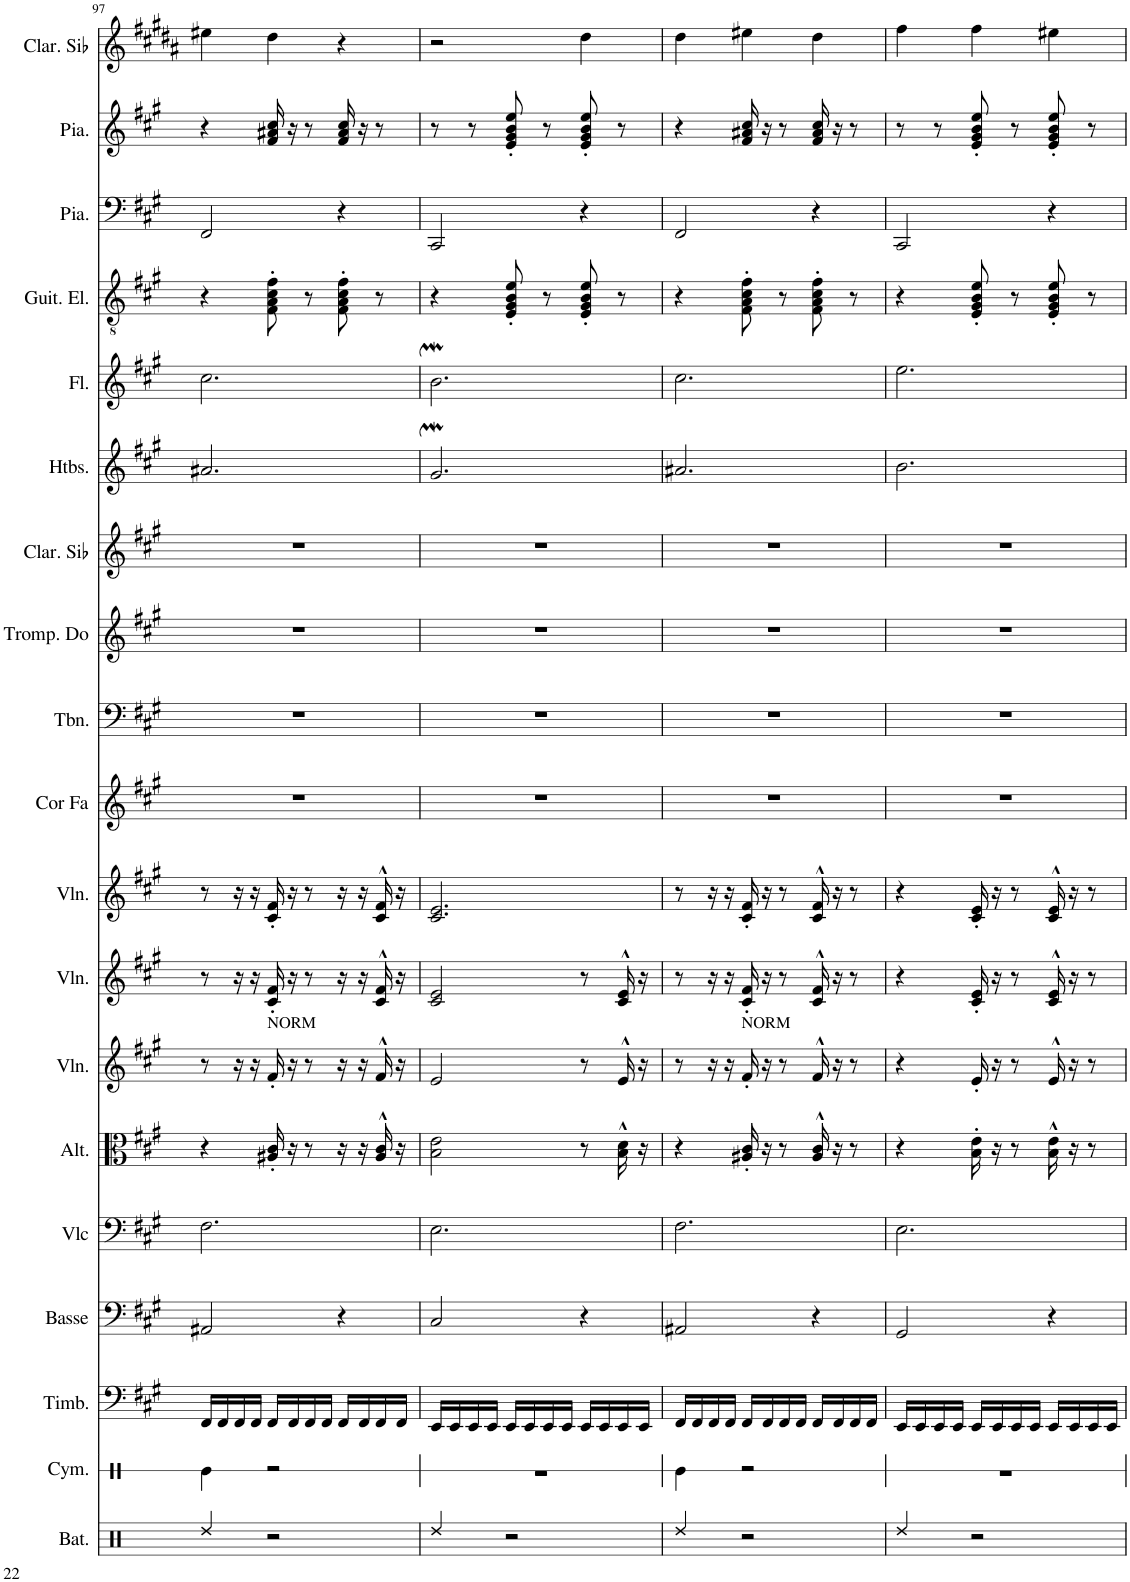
**kern	**kern	**kern	**kern	**kern	**kern	**kern	**kern	**kern	**kern	**kern	**kern	**kern	**kern	**kern	**kern	**kern	**kern	**kern
*part19	*part18	*part17	*part16	*part15	*part14	*part13	*part12	*part11	*part10	*part9	*part8	*part7	*part6	*part5	*part4	*part3	*part2	*part1
*staff19	*staff18	*staff17	*staff16	*staff15	*staff14	*staff13	*staff12	*staff11	*staff10	*staff9	*staff8	*staff7	*staff6	*staff5	*staff4	*staff3	*staff2	*staff1
*I"Batterie	*I"Cymbale	*I"Timbales	*I"Basse acoustique	*I"Violoncelle	*I"Alto	*I"Violon	*I"Violon	*I"Violon	*I"Cor en Fa	*I"Trombone	*I"Trompette en Do	*I"Clarinette en Sib	*I"Hautbois	*I"Flûte	*I"Guitare électrique	*I"Piano	*I"Piano	*I"Clarinette en Sib
*I'Bat.	*I'Cym.	*I'Timb.	*I'Basse	*I'Vlc	*I'Alt.	*I'Vln.	*I'Vln.	*I'Vln.	*I'Cor Fa	*I'Tbn.	*I'Tromp. Do	*I'Clar. Sib	*I'Htbs.	*I'Fl.	*I'Guit. El.	*I'Pia.	*I'Pia.	*I'Clar. Sib
!!LO:PB:g=z
*clefX	*clefX	*clefF4	*clefF4	*clefF4	*clefC3	*clefG2	*clefG2	*clefG2	*clefG2	*clefF4	*clefG2	*clefG2	*clefG2	*clefG2	*clefGv2	*clefF4	*clefG2	*clefG2
*	*	*	*Trd7c12	*	*	*	*	*	*Trd4c7	*	*Trd1c2	*Trd1c2	*	*	*	*	*	*Trd1c2
*k[]	*k[]	*k[f#c#g#]	*k[f#c#g#]	*k[f#c#g#]	*k[f#c#g#]	*k[f#c#g#]	*k[f#c#g#]	*k[f#c#g#]	*k[f#c#g#]	*k[f#c#g#]	*k[f#c#g#]	*k[f#c#g#]	*k[f#c#g#]	*k[f#c#g#]	*k[f#c#g#]	*k[f#c#g#]	*k[f#c#g#]	*k[f#c#g#d#a#]
*M3/4	*M3/4	*M3/4	*M3/4	*M3/4	*M3/4	*M3/4	*M3/4	*M3/4	*M3/4	*M3/4	*M3/4	*M3/4	*M3/4	*M3/4	*M3/4	*M3/4	*M3/4	*M3/4
=97	=97	=97	=97	=97	=97	=97	=97	=97	=97	=97	=97	=97	=97	=97	=97	=97	=97	=97
4Rdd/	4Re\	16FF#/LL	2AA#X/	2.F#\	4r	8r	8r	8r	2.r	2.r	2.r	2.r	2.a#X/	2.cc#\	4r	2FF#/	4r	4ee#X\
.	.	16FF#/	.	.	.	.	.	.	.	.	.	.	.	.	.	.	.	.
.	.	16FF#/	.	.	.	16r	16r	16r	.	.	.	.	.	.	.	.	.	.
.	.	16FF#/JJ	.	.	.	16r	16r	16r	.	.	.	.	.	.	.	.	.	.
!	!	!	!	!	!	!LO:TX:a:t=NORM	!	!	!	!	!	!	!	!	!	!	!	!
2r	2r	16FF#/LL	.	.	16A#X/' 16c#/'	16f#'/	16c#/' 16f#/'	16c#/' 16f#/'	.	.	.	.	.	.	8F#\' 8A\' 8c#\' 8f#\'	.	16f#/ 16a#X/ 16cc#/	4dd#\
.	.	16FF#/	.	.	16r	16r	16r	16r	.	.	.	.	.	.	.	.	16r	.
.	.	16FF#/	.	.	8r	8r	8r	8r	.	.	.	.	.	.	8r	.	8r	.
.	.	16FF#/JJ	.	.	.	.	.	.	.	.	.	.	.	.	.	.	.	.
.	.	16FF#/LL	4r	.	16r	16r	16r	16r	.	.	.	.	.	.	8F#\' 8A\' 8c#\' 8f#\'	4r	16f#/ 16a#/ 16cc#/	4r
.	.	16FF#/	.	.	16r	16r	16r	16r	.	.	.	.	.	.	.	.	16r	.
.	.	16FF#/	.	.	16A#/^^ 16c#/^^	16f#^^/	16c#/^^ 16f#/^^	16c#/^^ 16f#/^^	.	.	.	.	.	.	8r	.	8r	.
.	.	16FF#/JJ	.	.	16r	16r	16r	16r	.	.	.	.	.	.	.	.	.	.
=98	=98	=98	=98	=98	=98	=98	=98	=98	=98	=98	=98	=98	=98	=98	=98	=98	=98	=98
4Rdd/	2.r	16EE/LL	2C#/	2.E\	2B\ 2e\	2e/	2c#/ 2e/	2.c#/ 2.e/	2.r	2.r	2.r	2.r	2.g#W/	2.bW\	4r	2CC#/	8r	2r
.	.	16EE/	.	.	.	.	.	.	.	.	.	.	.	.	.	.	.	.
.	.	16EE/	.	.	.	.	.	.	.	.	.	.	.	.	.	.	8r	.
.	.	16EE/JJ	.	.	.	.	.	.	.	.	.	.	.	.	.	.	.	.
2r	.	16EE/LL	.	.	.	.	.	.	.	.	.	.	.	.	8E/' 8G#/' 8B/' 8e/'	.	8e/' 8g#/' 8b/' 8ee/'	.
.	.	16EE/	.	.	.	.	.	.	.	.	.	.	.	.	.	.	.	.
.	.	16EE/	.	.	.	.	.	.	.	.	.	.	.	.	8r	.	8r	.
.	.	16EE/JJ	.	.	.	.	.	.	.	.	.	.	.	.	.	.	.	.
.	.	16EE/LL	4r	.	8r	8r	8r	.	.	.	.	.	.	.	8E/' 8G#/' 8B/' 8e/'	4r	8e/' 8g#/' 8b/' 8ee/'	4dd#\
.	.	16EE/	.	.	.	.	.	.	.	.	.	.	.	.	.	.	.	.
.	.	16EE/	.	.	16B\^^ 16d\^^	16e^^/	16c#/^^ 16e/^^	.	.	.	.	.	.	.	8r	.	8r	.
.	.	16EE/JJ	.	.	16r	16r	16r	.	.	.	.	.	.	.	.	.	.	.
=99	=99	=99	=99	=99	=99	=99	=99	=99	=99	=99	=99	=99	=99	=99	=99	=99	=99	=99
4Rdd/	4Re\	16FF#/LL	2AA#X/	2.F#\	4r	8r	8r	8r	2.r	2.r	2.r	2.r	2.a#X/	2.cc#\	4r	2FF#/	4r	4dd#\
.	.	16FF#/	.	.	.	.	.	.	.	.	.	.	.	.	.	.	.	.
.	.	16FF#/	.	.	.	16r	16r	16r	.	.	.	.	.	.	.	.	.	.
.	.	16FF#/JJ	.	.	.	16r	16r	16r	.	.	.	.	.	.	.	.	.	.
!	!	!	!	!	!	!LO:TX:a:t=NORM	!	!	!	!	!	!	!	!	!	!	!	!
2r	2r	16FF#/LL	.	.	16A#X/' 16c#/'	16f#'/	16c#/' 16f#/'	16c#/' 16f#/'	.	.	.	.	.	.	8F#\' 8A\' 8c#\' 8f#\'	.	16f#/ 16a#X/ 16cc#/	4ee#X\
.	.	16FF#/	.	.	16r	16r	16r	16r	.	.	.	.	.	.	.	.	16r	.
.	.	16FF#/	.	.	8r	8r	8r	8r	.	.	.	.	.	.	8r	.	8r	.
.	.	16FF#/JJ	.	.	.	.	.	.	.	.	.	.	.	.	.	.	.	.
.	.	16FF#/LL	4r	.	16A#/^^ 16c#/^^	16f#^^/	16c#/^^ 16f#/^^	16c#/^^ 16f#/^^	.	.	.	.	.	.	8F#\' 8A\' 8c#\' 8f#\'	4r	16f#/ 16a#/ 16cc#/	4dd#\
.	.	16FF#/	.	.	16r	16r	16r	16r	.	.	.	.	.	.	.	.	16r	.
.	.	16FF#/	.	.	8r	8r	8r	8r	.	.	.	.	.	.	8r	.	8r	.
.	.	16FF#/JJ	.	.	.	.	.	.	.	.	.	.	.	.	.	.	.	.
=100	=100	=100	=100	=100	=100	=100	=100	=100	=100	=100	=100	=100	=100	=100	=100	=100	=100	=100
4Rdd/	2.r	16EE/LL	2GG#/	2.E\	4r	4r	4r	4r	2.r	2.r	2.r	2.r	2.b\	2.ee\	4r	2CC#/	8r	4ff#\
.	.	16EE/	.	.	.	.	.	.	.	.	.	.	.	.	.	.	.	.
.	.	16EE/	.	.	.	.	.	.	.	.	.	.	.	.	.	.	8r	.
.	.	16EE/JJ	.	.	.	.	.	.	.	.	.	.	.	.	.	.	.	.
2r	.	16EE/LL	.	.	16B\' 16e\'	16e'/	16c#/' 16e/'	16c#/' 16e/'	.	.	.	.	.	.	8E/' 8G#/' 8B/' 8e/'	.	8e/' 8g#/' 8b/' 8ee/'	4ff#\
.	.	16EE/	.	.	16r	16r	16r	16r	.	.	.	.	.	.	.	.	.	.
.	.	16EE/	.	.	8r	8r	8r	8r	.	.	.	.	.	.	8r	.	8r	.
.	.	16EE/JJ	.	.	.	.	.	.	.	.	.	.	.	.	.	.	.	.
.	.	16EE/LL	4r	.	16B\^^ 16e\^^	16e^^/	16c#/^^ 16e/^^	16c#/^^ 16e/^^	.	.	.	.	.	.	8E/' 8G#/' 8B/' 8e/'	4r	8e/' 8g#/' 8b/' 8ee/'	4ee#X\
.	.	16EE/	.	.	16r	16r	16r	16r	.	.	.	.	.	.	.	.	.	.
.	.	16EE/	.	.	8r	8r	8r	8r	.	.	.	.	.	.	8r	.	8r	.
.	.	16EE/JJ	.	.	.	.	.	.	.	.	.	.	.	.	.	.	.	.
=	=	=	=	=	=	=	=	=	=	=	=	=	=	=	=	=	=	=
*-	*-	*-	*-	*-	*-	*-	*-	*-	*-	*-	*-	*-	*-	*-	*-	*-	*-	*-
